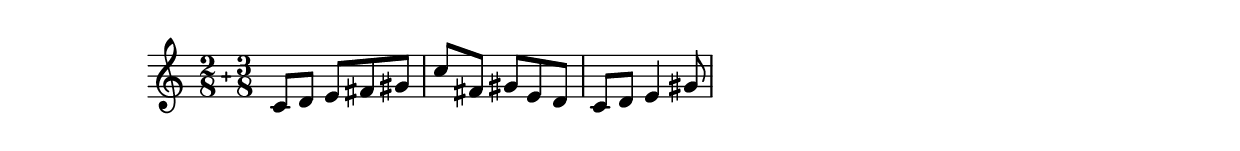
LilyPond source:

\version "2.14.0"

\header {
  lsrtags = "rhythms"
  texidoc = "
Odd 20th century time signatures (such as \"5/8\") can often be played
as compound time signatures (e.g. \"3/8 + 2/8\"), which combine two or
more inequal metrics. LilyPond can make such music quite easy to read
and play, by explicitly printing the compound time signatures and
adapting the automatic beaming behavior. (Graphic measure grouping
indications can also be added; see the appropriate snippet in this
database.)
"
  doctitle = "Compound time signatures"
}

#(define ((compound-time one two num) grob)
   (grob-interpret-markup grob
                          (markup #:override '(baseline-skip . 0) #:number
                                  (#:line ((#:column (one num))
                                           #:vcenter "+"
                                           (#:column (two num)))))))

\relative c' {
  \override Staff.TimeSignature #'stencil = #(compound-time "2" "3" "8")
  \time 5/8
  \set Staff.beatStructure = #'(2 3)
  c8 d e fis gis
  c8 fis, gis e d
  c8 d e4 gis8
}
